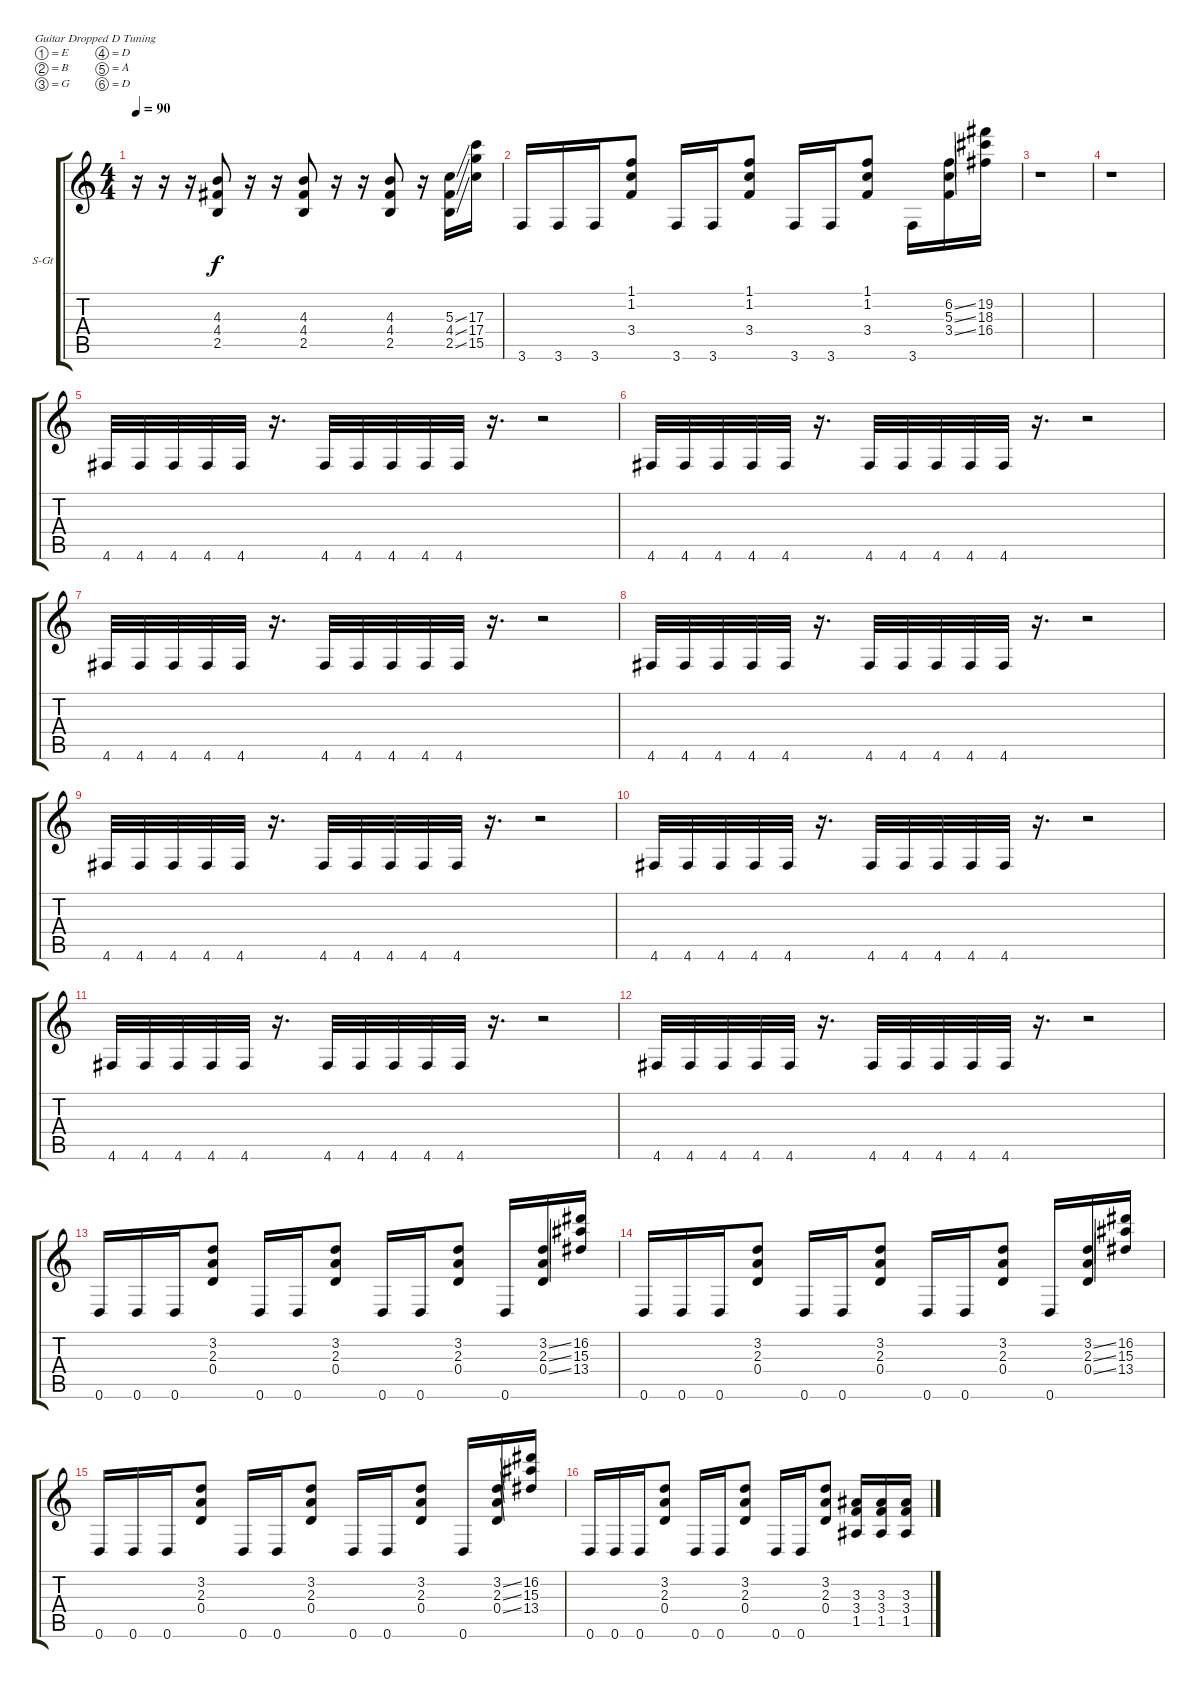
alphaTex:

\bracketExtendMode groupsimilarinstruments
\firstSystemTrackNameOrientation horizontal
\otherSystemsTrackNameOrientation horizontal
\track ("Keyboard (Christian)" "S-Gt") {instrument lead2sawtooth}
\staff {score tabs}
\tuning (E4 B3 G3 D3 A2 D2)
\displaytranspose 12
\ts (4 4)
\tempo 90
\clef g2
\ks c
r.16{dy f} r.16 r.16 (4.4 2.5 4.3).8 r.16 r.16 (4.4 2.5 4.3).8 r.16 r.16 (4.4 2.5 4.3).8 r.16 (4.4{ss} 2.5{ss} 5.3{ss}).16 (17.3 15.5 17.4).16 |
3.6.16 3.6.16 3.6.16 (1.1 1.2 3.4).8 3.6.16 3.6.16 (1.1 1.2 3.4).8 3.6.16 3.6.16 (1.1 1.2 3.4).8 3.6.16 (6.2{ss} 3.4{ss} 5.3{ss}).16 (19.2 18.3 16.4).16 |
r.1 |
r.1 |
4.6.32 4.6.32 4.6.32 4.6.32 4.6.32 r.16{d} 4.6.32 4.6.32 4.6.32 4.6.32 4.6.32 r.16{d} r.2 |
4.6.32 4.6.32 4.6.32 4.6.32 4.6.32 r.16{d} 4.6.32 4.6.32 4.6.32 4.6.32 4.6.32 r.16{d} r.2 |
4.6.32 4.6.32 4.6.32 4.6.32 4.6.32 r.16{d} 4.6.32 4.6.32 4.6.32 4.6.32 4.6.32 r.16{d} r.2 |
4.6.32 4.6.32 4.6.32 4.6.32 4.6.32 r.16{d} 4.6.32 4.6.32 4.6.32 4.6.32 4.6.32 r.16{d} r.2 |
4.6.32 4.6.32 4.6.32 4.6.32 4.6.32 r.16{d} 4.6.32 4.6.32 4.6.32 4.6.32 4.6.32 r.16{d} r.2 |
4.6.32 4.6.32 4.6.32 4.6.32 4.6.32 r.16{d} 4.6.32 4.6.32 4.6.32 4.6.32 4.6.32 r.16{d} r.2 |
4.6.32 4.6.32 4.6.32 4.6.32 4.6.32 r.16{d} 4.6.32 4.6.32 4.6.32 4.6.32 4.6.32 r.16{d} r.2 |
4.6.32 4.6.32 4.6.32 4.6.32 4.6.32 r.16{d} 4.6.32 4.6.32 4.6.32 4.6.32 4.6.32 r.16{d} r.2 |
0.6.16 0.6.16 0.6.16 (3.2 2.3 0.4).8 0.6.16 0.6.16 (3.2 2.3 0.4).8 0.6.16 0.6.16 (3.2 2.3 0.4).8 0.6.16 (3.2{ss} 2.3{ss} 0.4{ss}).16 (16.2 15.3 13.4).16 |
0.6.16 0.6.16 0.6.16 (3.2 2.3 0.4).8 0.6.16 0.6.16 (3.2 2.3 0.4).8 0.6.16 0.6.16 (3.2 2.3 0.4).8 0.6.16 (3.2{ss} 2.3{ss} 0.4{ss}).16 (16.2 15.3 13.4).16 |
0.6.16 0.6.16 0.6.16 (3.2 2.3 0.4).8 0.6.16 0.6.16 (3.2 2.3 0.4).8 0.6.16 0.6.16 (3.2 2.3 0.4).8 0.6.16 (3.2{ss} 2.3{ss} 0.4{ss}).16 (16.2 15.3 13.4).16 |
0.6.16 0.6.16 0.6.16 (3.2 2.3 0.4).8 0.6.16 0.6.16 (3.2 2.3 0.4).8 0.6.16 0.6.16 (3.2 2.3 0.4).8 (3.3 3.4 1.5).16 (3.3 3.4 1.5).16 (3.3 3.4 1.5).16
